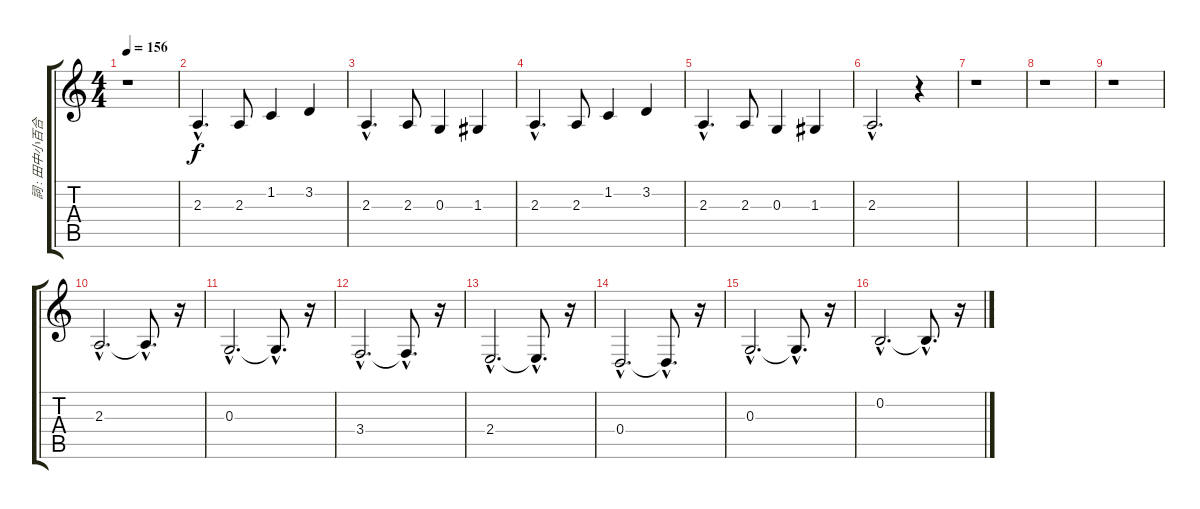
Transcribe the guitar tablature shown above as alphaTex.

\track ("詞 : 田中小百合" "詞 : 田中小百合") {instrument brasssection}
\staff {score tabs}
\tuning (E4 B3 G3 D3 A2 E2) {hide}
\ts (4 4)
\tempo 156
\clef g2
\ks c
r.1{dy f} |
2.3{hac}.4{d} 2.3.8 1.2.4 3.2.4 |
2.3{hac}.4{d} 2.3.8 0.3.4 1.3.4 |
2.3{hac}.4{d} 2.3.8 1.2.4 3.2.4 |
2.3{hac}.4{d} 2.3.8 0.3.4 1.3.4 |
2.3{hac}.2{d} r.4 |
r.1 |
r.1 |
r.1 |
2.3{hac}.2{d} 2.3{hac t}.8{d} r.16 |
0.3{hac}.2{d} 0.3{hac t}.8{d} r.16 |
3.4{hac}.2{d} 3.4{hac t}.8{d} r.16 |
2.4{hac}.2{d} 2.4{hac t}.8{d} r.16 |
0.4{hac}.2{d} 0.4{hac t}.8{d} r.16 |
0.3{hac}.2{d} 0.3{hac t}.8{d} r.16 |
0.2{hac}.2{d} 0.2{hac t}.8{d} r.16
